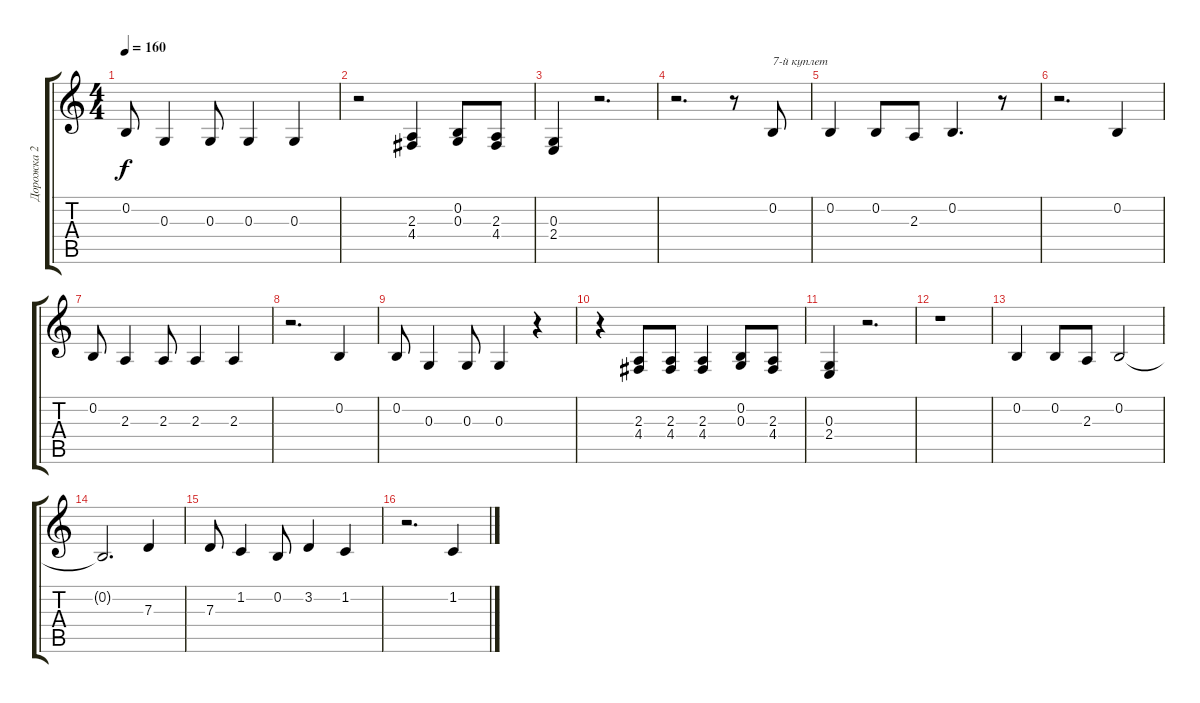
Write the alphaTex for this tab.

\track ("Дорожка 2" "Дорожка 2") {instrument oboe}
\staff {score tabs}
\tuning (E4 B3 G3 D3 A2 E2) {hide}
\ts (4 4)
\tempo 160
\clef g2
\ks c
0.2.8{dy f} 0.3.4 0.3.8 0.3.4 0.3.4 |
r.2 (2.3 4.4).4 (0.2 0.3).8 (2.3 4.4).8 |
(0.3 2.4).4 r.2{d} |
r.2{d} r.8 0.2.8{txt "7-й куплет"} |
0.2.4 0.2.8 2.3.8 0.2.4{d} r.8 |
r.2{d} 0.2.4 |
0.2.8 2.3.4 2.3.8 2.3.4 2.3.4 |
r.2{d} 0.2.4 |
0.2.8 0.3.4 0.3.8 0.3.4 r.4 |
r.4 (2.3 4.4).8 (2.3 4.4).8 (2.3 4.4).4 (0.2 0.3).8 (2.3 4.4).8 |
(0.3 2.4).4 r.2{d} |
r.1 |
0.2.4 0.2.8 2.3.8 0.2.2 |
0.2{t}.2{d} 7.3.4 |
7.3.8 1.2.4 0.2.8 3.2.4 1.2.4 |
r.2{d} 1.2.4
